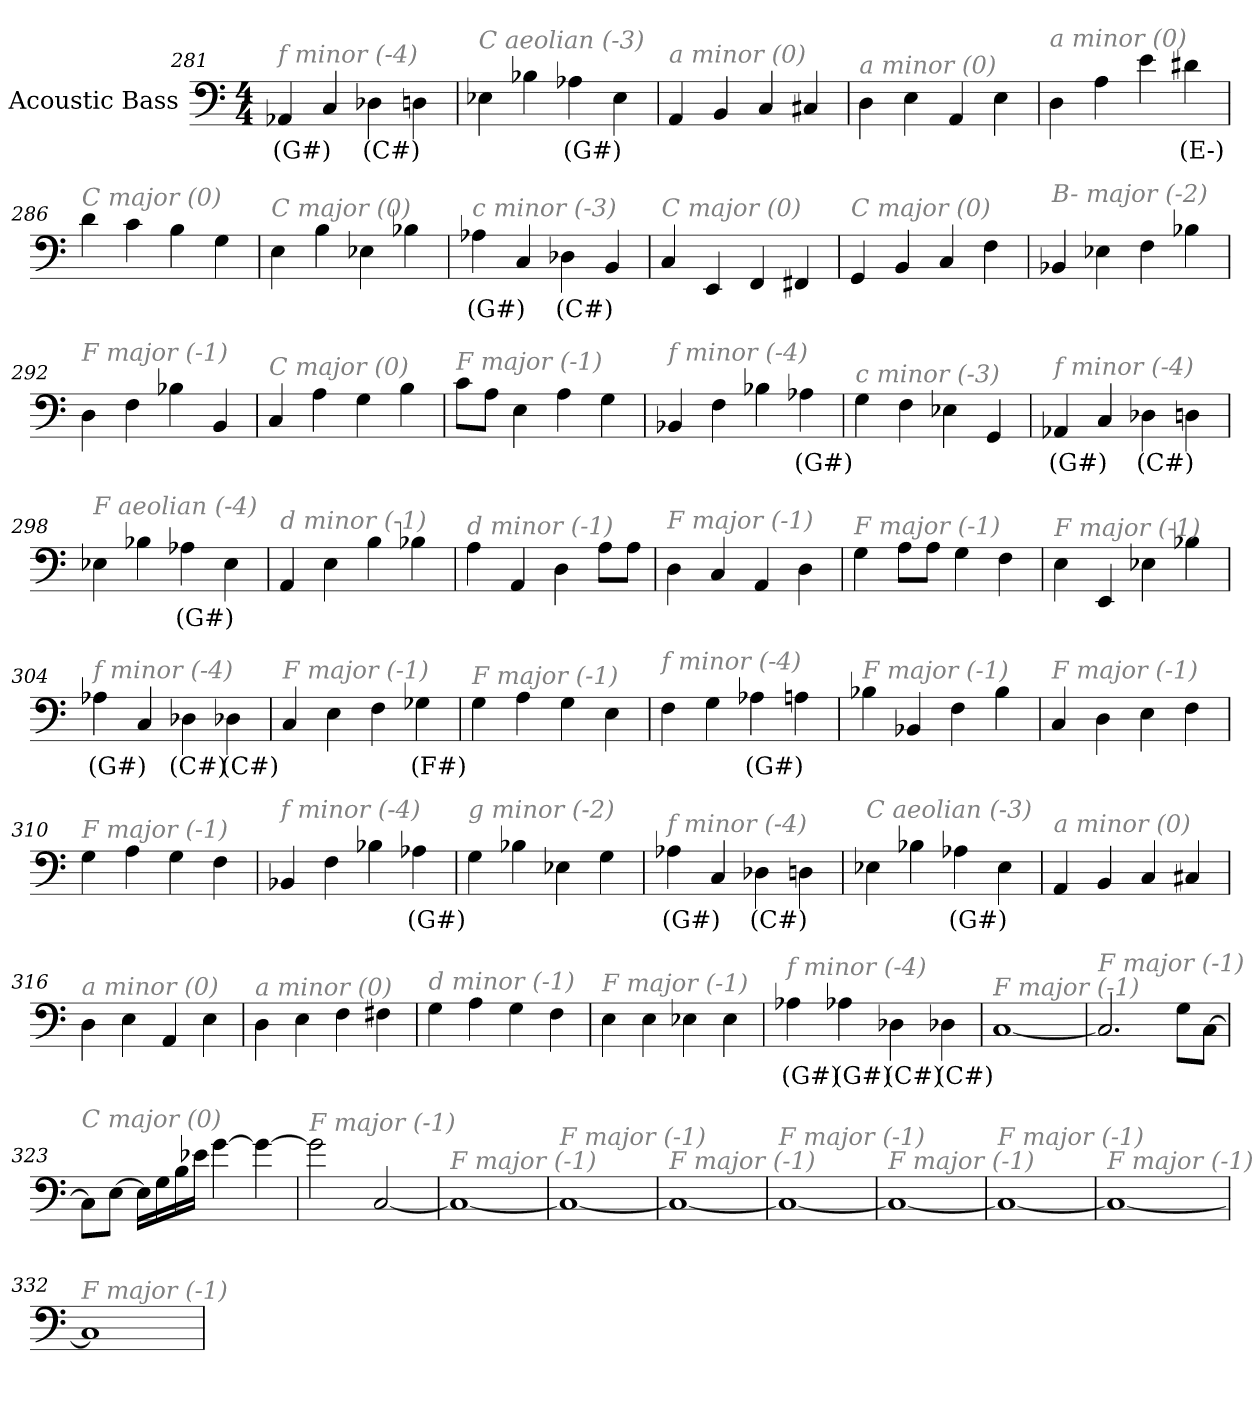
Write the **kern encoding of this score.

**kern	**text
*part1	*part1
*staff1	*staff1
*I"Acoustic Bass	*
*clefF4	*
*ITrd7c12	*
*k[]	*
*C:	*
*M4/4	*
=281	=281
!LO:TX:i:color=#808080:t=f minor (-4)	!
4AAA-Xi	(G#)
4CC	.
4DD-Xi	(C#)
4DD	.
=282	=282
!LO:TX:i:color=#808080:t=C aeolian (-3)	!
4EE-X	.
4BB-X	.
4AA-Xi	(G#)
4EE-	.
=283	=283
!LO:TX:i:color=#808080:t=a minor (0)	!
4AAA	.
4BBB	.
4CC	.
4CC#X	.
=284	=284
!LO:TX:i:color=#808080:t=a minor (0)	!
4DD	.
4EE	.
4AAA	.
4EE	.
=285	=285
!LO:TX:i:color=#808080:t=a minor (0)	!
4DD	.
4AA	.
4E	.
4D#Xi	(E-)
=286	=286
!LO:TX:i:color=#808080:t=C major (0)	!
4D	.
4C	.
4BB	.
4GG	.
=287	=287
!LO:TX:i:color=#808080:t=C major (0)	!
4EE	.
4BB	.
4EE-X	.
4BB-X	.
=288	=288
!LO:TX:i:color=#808080:t=c minor (-3)	!
4AA-Xi	(G#)
4CC	.
4DD-Xi	(C#)
4BBB	.
=289	=289
!LO:TX:i:color=#808080:t=C major (0)	!
4CC	.
4EEE	.
4FFF	.
4FFF#X	.
=290	=290
!LO:TX:i:color=#808080:t=C major (0)	!
4GGG	.
4BBB	.
4CC	.
4FF	.
=291	=291
!LO:TX:i:color=#808080:t=B- major (-2)	!
4BBB-X	.
4EE-X	.
4FF	.
4BB-X	.
=292	=292
!LO:TX:i:color=#808080:t=F major (-1)	!
4DD	.
4FF	.
4BB-X	.
4BBB	.
=293	=293
!LO:TX:i:color=#808080:t=C major (0)	!
4CC	.
4AA	.
4GG	.
4BB	.
=294	=294
!LO:TX:i:color=#808080:t=F major (-1)	!
8CL	.
8AAJ	.
4EE	.
4AA	.
4GG	.
=295	=295
!LO:TX:i:color=#808080:t=f minor (-4)	!
4BBB-X	.
4FF	.
4BB-X	.
4AA-Xi	(G#)
=296	=296
!LO:TX:i:color=#808080:t=c minor (-3)	!
4GG	.
4FF	.
4EE-X	.
4GGG	.
=297	=297
!LO:TX:i:color=#808080:t=f minor (-4)	!
4AAA-Xi	(G#)
4CC	.
4DD-Xi	(C#)
4DD	.
=298	=298
!LO:TX:i:color=#808080:t=F aeolian (-4)	!
4EE-X	.
4BB-X	.
4AA-Xi	(G#)
4EE-	.
=299	=299
!LO:TX:i:color=#808080:t=d minor (-1)	!
4AAA	.
4EE	.
4BB	.
4BB-X	.
=300	=300
!LO:TX:i:color=#808080:t=d minor (-1)	!
4AA	.
4AAA	.
4DD	.
8AAL	.
8AAJ	.
=301	=301
!LO:TX:i:color=#808080:t=F major (-1)	!
4DD	.
4CC	.
4AAA	.
4DD	.
=302	=302
!LO:TX:i:color=#808080:t=F major (-1)	!
4GG	.
8AAL	.
8AAJ	.
4GG	.
4FF	.
=303	=303
!LO:TX:i:color=#808080:t=F major (-1)	!
4EE	.
4EEE	.
4EE-X	.
4BB-X	.
=304	=304
!LO:TX:i:color=#808080:t=f minor (-4)	!
4AA-Xi	(G#)
4CC	.
4DD-Xi	(C#)
4DD-Xi	(C#)
=305	=305
!LO:TX:i:color=#808080:t=F major (-1)	!
4CC	.
4EE	.
4FF	.
4GG-Xi	(F#)
=306	=306
!LO:TX:i:color=#808080:t=F major (-1)	!
4GG	.
4AA	.
4GG	.
4EE	.
=307	=307
!LO:TX:i:color=#808080:t=f minor (-4)	!
4FF	.
4GG	.
4AA-Xi	(G#)
4AA	.
=308	=308
!LO:TX:i:color=#808080:t=F major (-1)	!
4BB-X	.
4BBB-X	.
4FF	.
4BB-	.
=309	=309
!LO:TX:i:color=#808080:t=F major (-1)	!
4CC	.
4DD	.
4EE	.
4FF	.
=310	=310
!LO:TX:i:color=#808080:t=F major (-1)	!
4GG	.
4AA	.
4GG	.
4FF	.
=311	=311
!LO:TX:i:color=#808080:t=f minor (-4)	!
4BBB-X	.
4FF	.
4BB-X	.
4AA-Xi	(G#)
=312	=312
!LO:TX:i:color=#808080:t=g minor (-2)	!
4GG	.
4BB-X	.
4EE-X	.
4GG	.
=313	=313
!LO:TX:i:color=#808080:t=f minor (-4)	!
4AA-Xi	(G#)
4CC	.
4DD-Xi	(C#)
4DD	.
=314	=314
!LO:TX:i:color=#808080:t=C aeolian (-3)	!
4EE-X	.
4BB-X	.
4AA-Xi	(G#)
4EE-	.
=315	=315
!LO:TX:i:color=#808080:t=a minor (0)	!
4AAA	.
4BBB	.
4CC	.
4CC#X	.
=316	=316
!LO:TX:i:color=#808080:t=a minor (0)	!
4DD	.
4EE	.
4AAA	.
4EE	.
=317	=317
!LO:TX:i:color=#808080:t=a minor (0)	!
4DD	.
4EE	.
4FF	.
4FF#X	.
=318	=318
!LO:TX:i:color=#808080:t=d minor (-1)	!
4GG	.
4AA	.
4GG	.
4FF	.
=319	=319
!LO:TX:i:color=#808080:t=F major (-1)	!
4EE	.
4EE	.
4EE-X	.
4EE-	.
=320	=320
!LO:TX:i:color=#808080:t=f minor (-4)	!
4AA-Xi	(G#)
4AA-Xi	(G#)
4DD-Xi	(C#)
4DD-Xi	(C#)
=321	=321
!LO:TX:i:color=#808080:t=F major (-1)	!
[1CC	.
=322	=322
!LO:TX:i:color=#808080:t=F major (-1)	!
2.CC]	.
8GGL	.
[8CCJ	.
=323	=323
!LO:TX:i:color=#808080:t=C major (0)	!
8CCL]	.
[8EEJ	.
16EEL]	.
16GG	.
16BB	.
16E-XJ	.
[4G	.
4G_	.
=324	=324
!LO:TX:i:color=#808080:t=F major (-1)	!
2G]	.
[2CC	.
=325	=325
!LO:TX:i:color=#808080:t=F major (-1)	!
1CC_	.
=326	=326
!LO:TX:i:color=#808080:t=F major (-1)	!
1CC_	.
=327	=327
!LO:TX:i:color=#808080:t=F major (-1)	!
1CC_	.
=328	=328
!LO:TX:i:color=#808080:t=F major (-1)	!
1CC_	.
=329	=329
!LO:TX:i:color=#808080:t=F major (-1)	!
1CC_	.
=330	=330
!LO:TX:i:color=#808080:t=F major (-1)	!
1CC_	.
=331	=331
!LO:TX:i:color=#808080:t=F major (-1)	!
1CC_	.
=332	=332
!LO:TX:i:color=#808080:t=F major (-1)	!
1CC]	.
=	=
*-	*-
